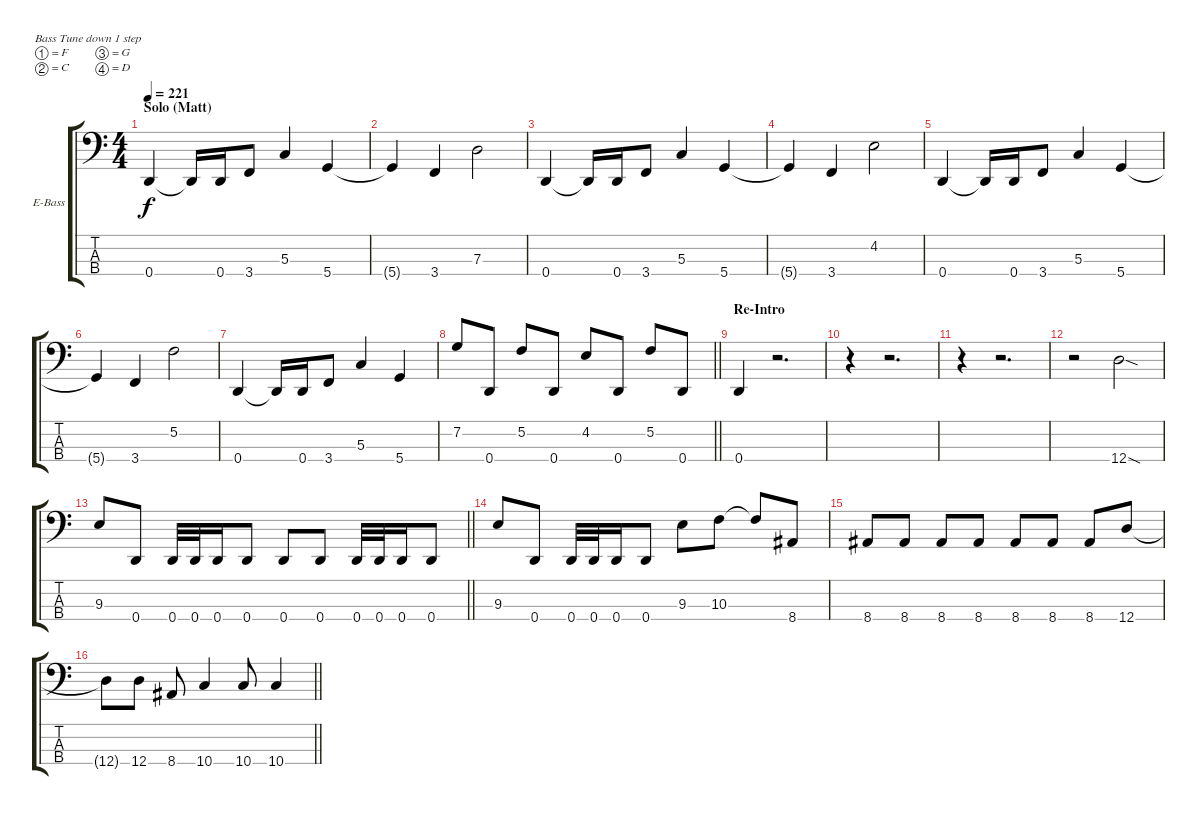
\bracketExtendMode groupsimilarinstruments
\firstSystemTrackNameOrientation horizontal
\otherSystemsTrackNameOrientation horizontal
\track ("Paolo Gregoletto" "E-Bass") {instrument electricbassfinger}
\staff {score tabs}
\tuning (F2 C2 G1 D1)
\ts (4 4)
\section ("" "Solo (Matt)")
\tempo 221
\clef f4
\ks c
0.4.4{dy f} 0.4{t}.16 0.4.16 3.4.8 5.3.4 5.4.4 |
5.4{t}.4 3.4.4 7.3.2 |
0.4.4 0.4{t}.16 0.4.16 3.4.8 5.3.4 5.4.4 |
5.4{t}.4 3.4.4 4.2.2 |
0.4.4 0.4{t}.16 0.4.16 3.4.8 5.3.4 5.4.4 |
5.4{t}.4 3.4.4 5.2.2 |
0.4.4 0.4{t}.16 0.4.16 3.4.8 5.3.4 5.4.4 |
\barLineRight lightlight
7.2.8 0.4.8 5.2.8 0.4.8 4.2.8 0.4.8 5.2.8 0.4.8 |
\section ("" "Re-Intro")
0.4.4 r.2{d} |
r.4 r.2{d} |
r.4 r.2{d} |
r.2 12.4{sod}.2 |
\barLineRight lightlight
9.3.8 0.4.8 0.4.32 0.4.32 0.4.16 0.4.8 0.4.8 0.4.8 0.4.32 0.4.32 0.4.16 0.4.8 |
9.3.8 0.4.8 0.4.32 0.4.32 0.4.16 0.4.8 9.3.8 10.3.8 10.3{t}.8 8.4.8 |
8.4.8 8.4.8 8.4.8 8.4.8 8.4.8 8.4.8 8.4.8 12.4.8 |
\barLineRight lightlight
12.4{t}.8 12.4.8 8.4.8 10.4.4 10.4.8 10.4.4
